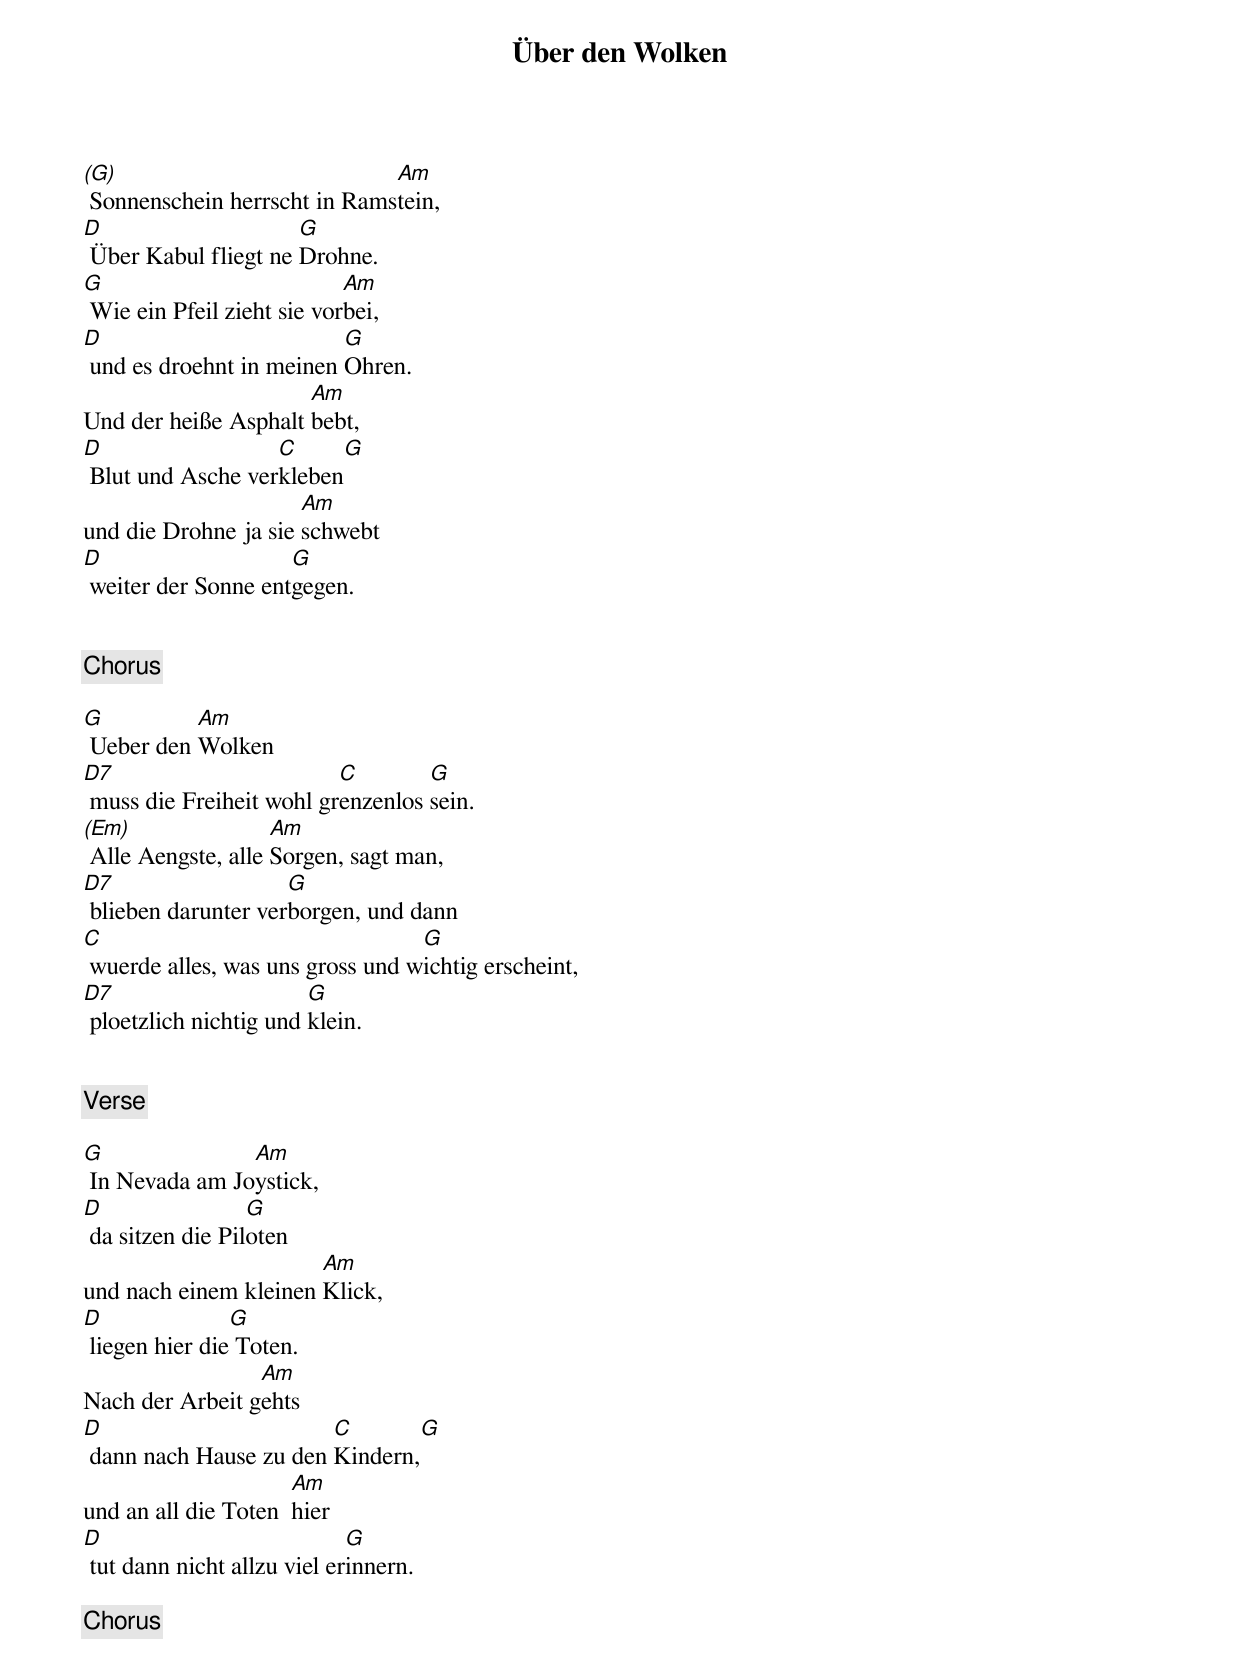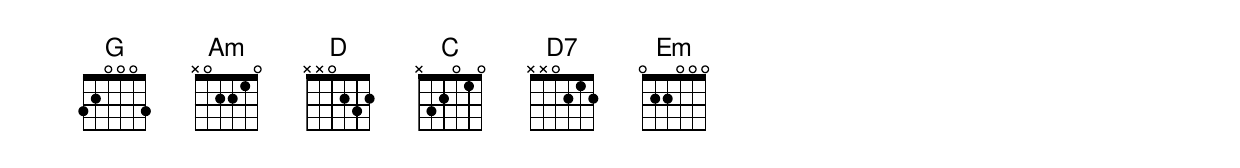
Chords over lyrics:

Über den Wolken


(G)                           Am
 Sonnenschein herrscht in Ramstein,
D                     G
 Über Kabul fliegt ne Drohne.
G                           Am
 Wie ein Pfeil zieht sie vorbei,
D                         G
 und es droehnt in meinen Ohren.
                      Am
Und der heiße Asphalt bebt,
D                  C        G
 Blut und Asche verkleben
                      Am
und die Drohne ja sie schwebt
D                    G
 weiter der Sonne entgegen.


[Chorus]

G          Am
 Ueber den Wolken
D7                        C        G
 muss die Freiheit wohl grenzenlos sein.
(Em)                Am
 Alle Aengste, alle Sorgen, sagt man,
D7                   G
 blieben darunter verborgen, und dann
C                                 G
 wuerde alles, was uns gross und wichtig erscheint,
D7                      G
 ploetzlich nichtig und klein.


[Verse]

G               Am
 In Nevada am Joystick,
D                 G
 da sitzen die Piloten
                       Am
und nach einem kleinen Klick,
D               G
 liegen hier die Toten.
                 Am
Nach der Arbeit gehts
D                       C        G
 dann nach Hause zu den Kindern,
                      Am
und an all die Toten  hier
D                            G
 tut dann nicht allzu viel erinnern.

[Chorus]
